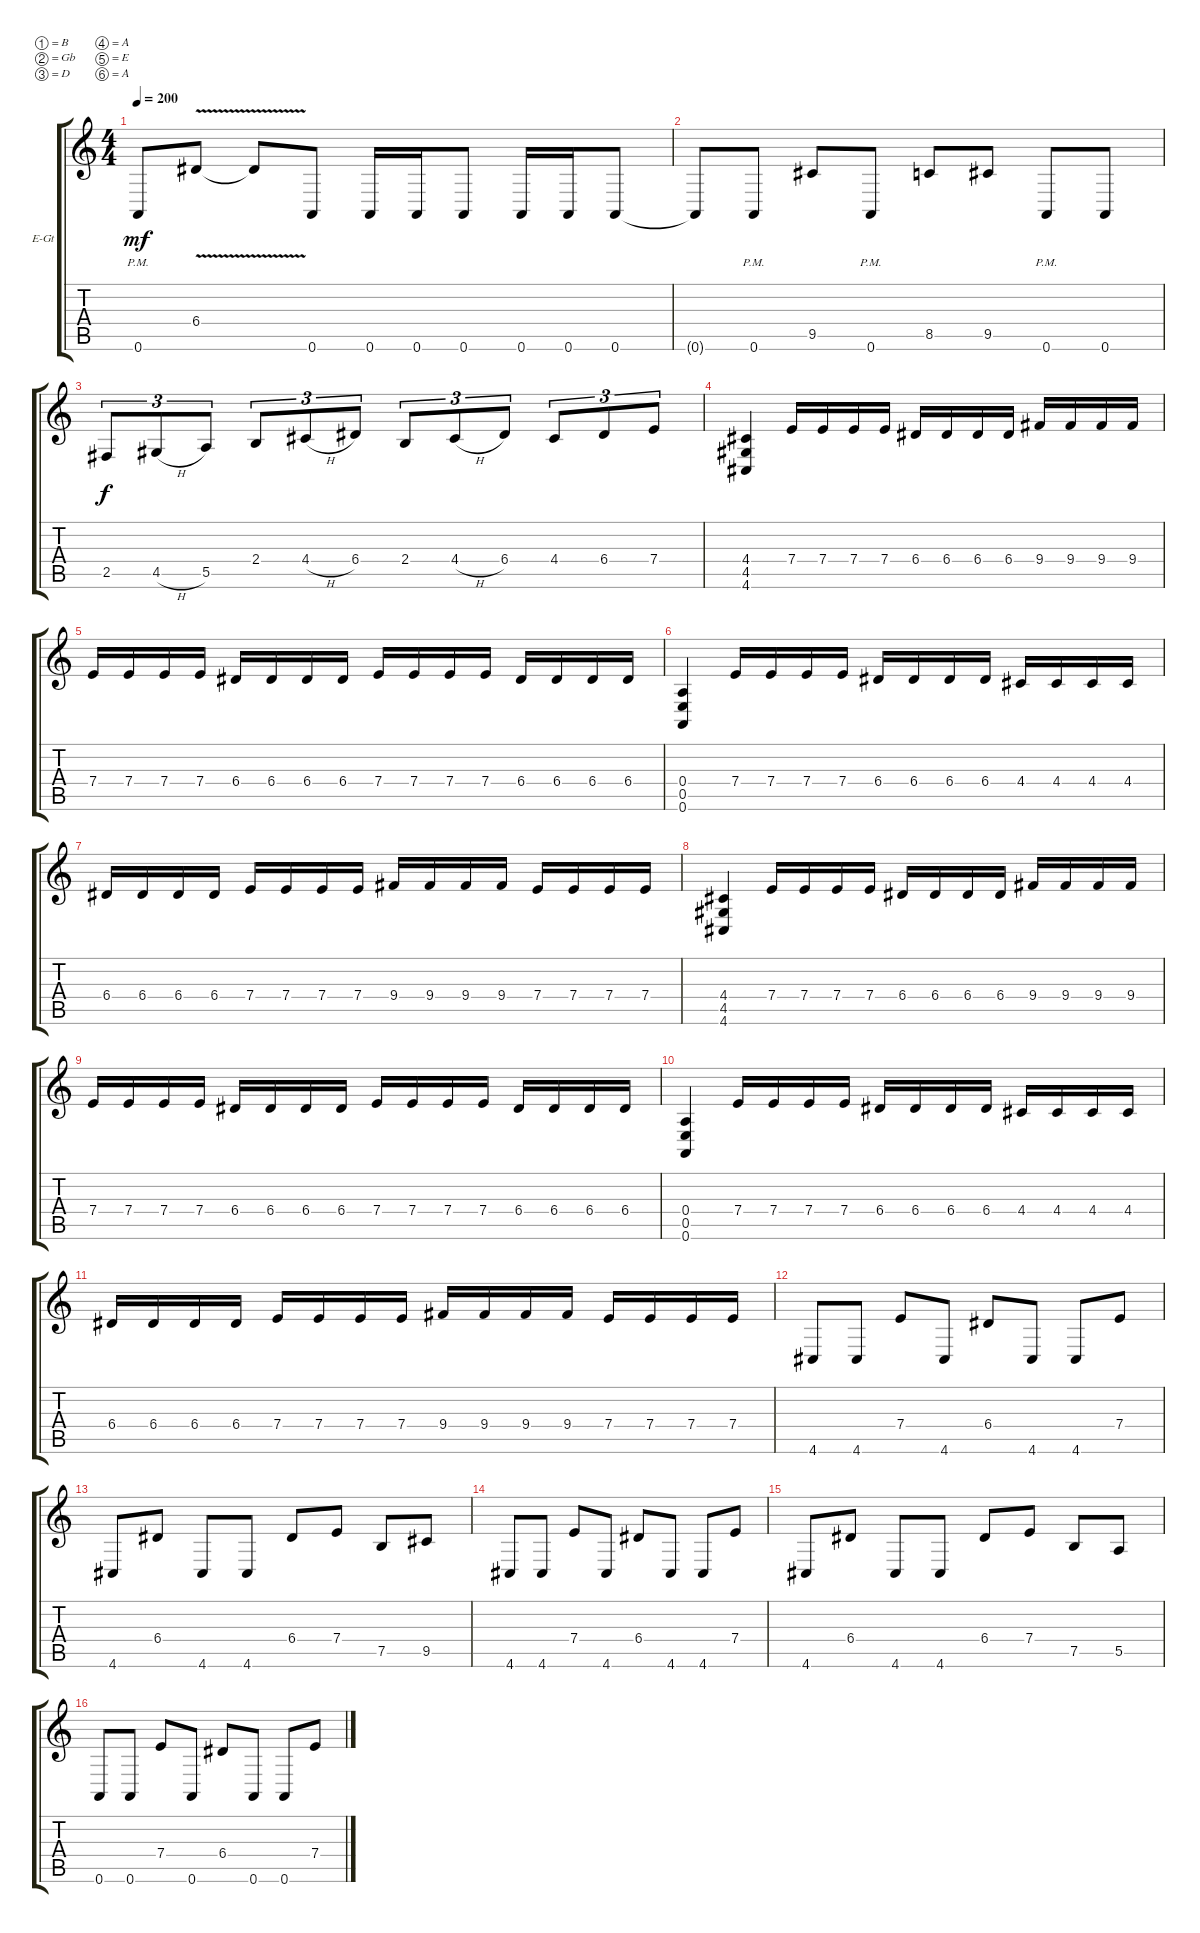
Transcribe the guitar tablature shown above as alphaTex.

\bracketExtendMode groupsimilarinstruments
\firstSystemTrackNameOrientation horizontal
\otherSystemsTrackNameOrientation horizontal
\track ("La Metalcoreuse" "E-Gt") {instrument distortionguitar}
\staff {score tabs}
\tuning (B3 Gb3 D3 A2 E2 A1)
\ts (4 4)
\tempo 200
\clef g2
\ks c
0.6{pm}.8{dy mf} 6.4{v}.8 6.4{v t}.8 0.6.8 0.6.16 0.6.16 0.6.8 0.6.16 0.6.16 0.6.8 |
0.6{t}.8 0.6{pm}.8 9.5.8 0.6{pm}.8 8.5.8 9.5.8 0.6{pm}.8 0.6.8 |
2.5.8{tu (3 2) dy f} 4.5{h}.8{tu (3 2)} 5.5.8{tu (3 2)} 2.4.8{tu (3 2)} 4.4{h}.8{tu (3 2)} 6.4.8{tu (3 2)} 2.4.8{tu (3 2)} 4.4{h}.8{tu (3 2)} 6.4.8{tu (3 2)} 4.4.8{tu (3 2)} 6.4.8{tu (3 2)} 7.4.8{tu (3 2)} |
(4.4 4.5 4.6).4 7.4.16 7.4.16 7.4.16 7.4.16 6.4.16 6.4.16 6.4.16 6.4.16 9.4.16 9.4.16 9.4.16 9.4.16 |
7.4.16 7.4.16 7.4.16 7.4.16 6.4.16 6.4.16 6.4.16 6.4.16 7.4.16 7.4.16 7.4.16 7.4.16 6.4.16 6.4.16 6.4.16 6.4.16 |
(0.4 0.5 0.6).4 7.4.16 7.4.16 7.4.16 7.4.16 6.4.16 6.4.16 6.4.16 6.4.16 4.4.16 4.4.16 4.4.16 4.4.16 |
6.4.16 6.4.16 6.4.16 6.4.16 7.4.16 7.4.16 7.4.16 7.4.16 9.4.16 9.4.16 9.4.16 9.4.16 7.4.16 7.4.16 7.4.16 7.4.16 |
(4.4 4.5 4.6).4 7.4.16 7.4.16 7.4.16 7.4.16 6.4.16 6.4.16 6.4.16 6.4.16 9.4.16 9.4.16 9.4.16 9.4.16 |
7.4.16 7.4.16 7.4.16 7.4.16 6.4.16 6.4.16 6.4.16 6.4.16 7.4.16 7.4.16 7.4.16 7.4.16 6.4.16 6.4.16 6.4.16 6.4.16 |
(0.4 0.5 0.6).4 7.4.16 7.4.16 7.4.16 7.4.16 6.4.16 6.4.16 6.4.16 6.4.16 4.4.16 4.4.16 4.4.16 4.4.16 |
6.4.16 6.4.16 6.4.16 6.4.16 7.4.16 7.4.16 7.4.16 7.4.16 9.4.16 9.4.16 9.4.16 9.4.16 7.4.16 7.4.16 7.4.16 7.4.16 |
4.6.8 4.6.8 7.4.8 4.6.8 6.4.8 4.6.8 4.6.8 7.4.8 |
4.6.8 6.4.8 4.6.8 4.6.8 6.4.8 7.4.8 7.5.8 9.5.8 |
4.6.8 4.6.8 7.4.8 4.6.8 6.4.8 4.6.8 4.6.8 7.4.8 |
4.6.8 6.4.8 4.6.8 4.6.8 6.4.8 7.4.8 7.5.8 5.5.8 |
0.6.8 0.6.8 7.4.8 0.6.8 6.4.8 0.6.8 0.6.8 7.4.8
